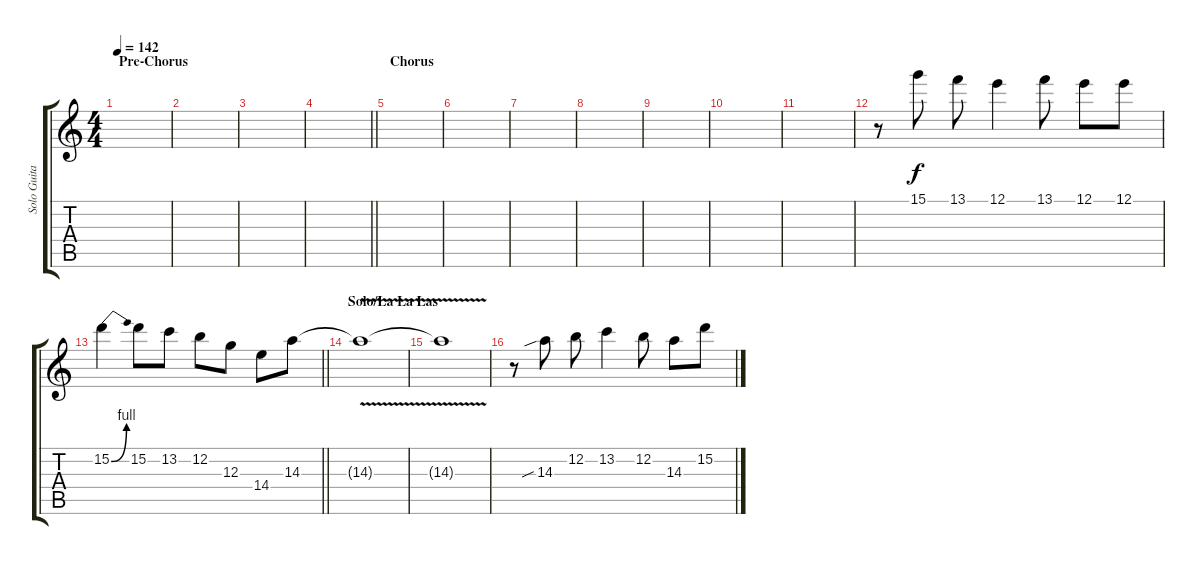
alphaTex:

\track ("Solo Guitar" "Solo Guita") {instrument overdrivenguitar}
\staff {score tabs}
\tuning (E4 B3 G3 D3 A2 E2) {hide}
\ts (4 4)
\section ("" "Pre-Chorus")
\tempo 142
\clef g2
\ks c
|
|
|
\barLineRight lightlight
|
\section ("" "Chorus")
|
|
|
|
|
|
|
r.8 15.1.8 13.1.8 12.1.4 13.1.8 12.1.8 12.1.8 |
\barLineRight lightlight
15.2{be (bend 0 0 60 4)}.4 15.2.8 13.2.8 12.2.8 12.3.8 14.4.8 14.3.8 |
\section ("" "Solo/La La Las")
14.3{v t}.1 |
14.3{t}.1 |
r.8 14.3{sib}.8 12.2.8 13.2.4 12.2.8 14.3.8 15.2.8
